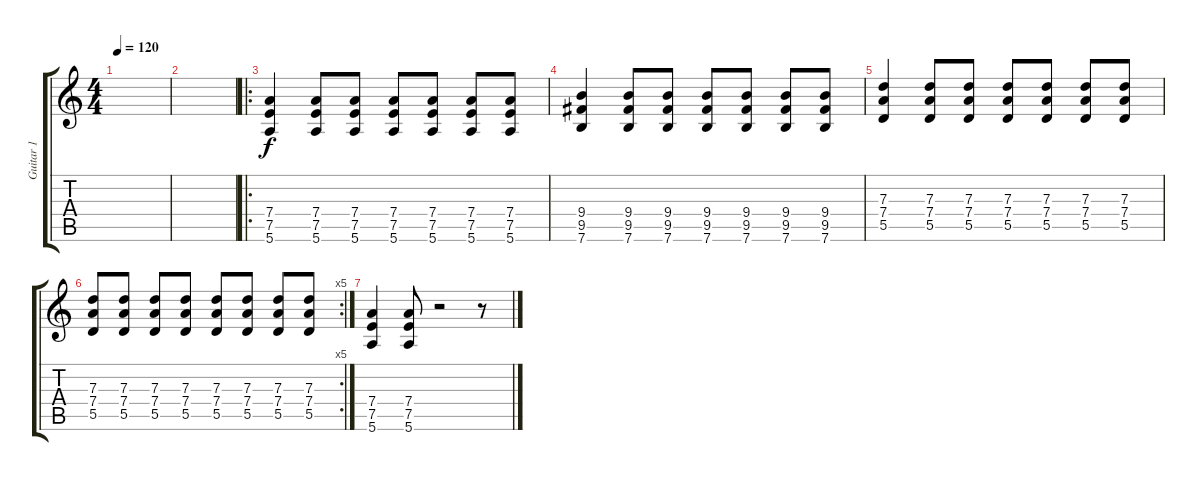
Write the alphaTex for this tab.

\track ("Guitar 1" "Guitar 1") {instrument overdrivenguitar}
\staff {score tabs}
\tuning (E4 B3 G3 D3 A2 E2) {hide}
\ts (4 4)
\tempo 120
\clef g2
\ks c
|
|
\ro
(7.4 7.5 5.6).4 (7.4 7.5 5.6).8 (7.4 7.5 5.6).8 (7.4 7.5 5.6).8 (7.4 7.5 5.6).8 (7.4 7.5 5.6).8 (7.4 7.5 5.6).8 |
(9.4 9.5 7.6).4 (9.4 9.5 7.6).8 (9.4 9.5 7.6).8 (9.4 9.5 7.6).8 (9.4 9.5 7.6).8 (9.4 9.5 7.6).8 (9.4 9.5 7.6).8 |
(7.3 7.4 5.5).4 (7.3 7.4 5.5).8 (7.3 7.4 5.5).8 (7.3 7.4 5.5).8 (7.3 7.4 5.5).8 (7.3 7.4 5.5).8 (7.3 7.4 5.5).8 |
\rc 5
(7.3 7.4 5.5).8 (7.3 7.4 5.5).8 (7.3 7.4 5.5).8 (7.3 7.4 5.5).8 (7.3 7.4 5.5).8 (7.3 7.4 5.5).8 (7.3 7.4 5.5).8 (7.3 7.4 5.5).8 |
(7.4 7.5 5.6).4 (7.4 7.5 5.6).8 r.2 r.8
